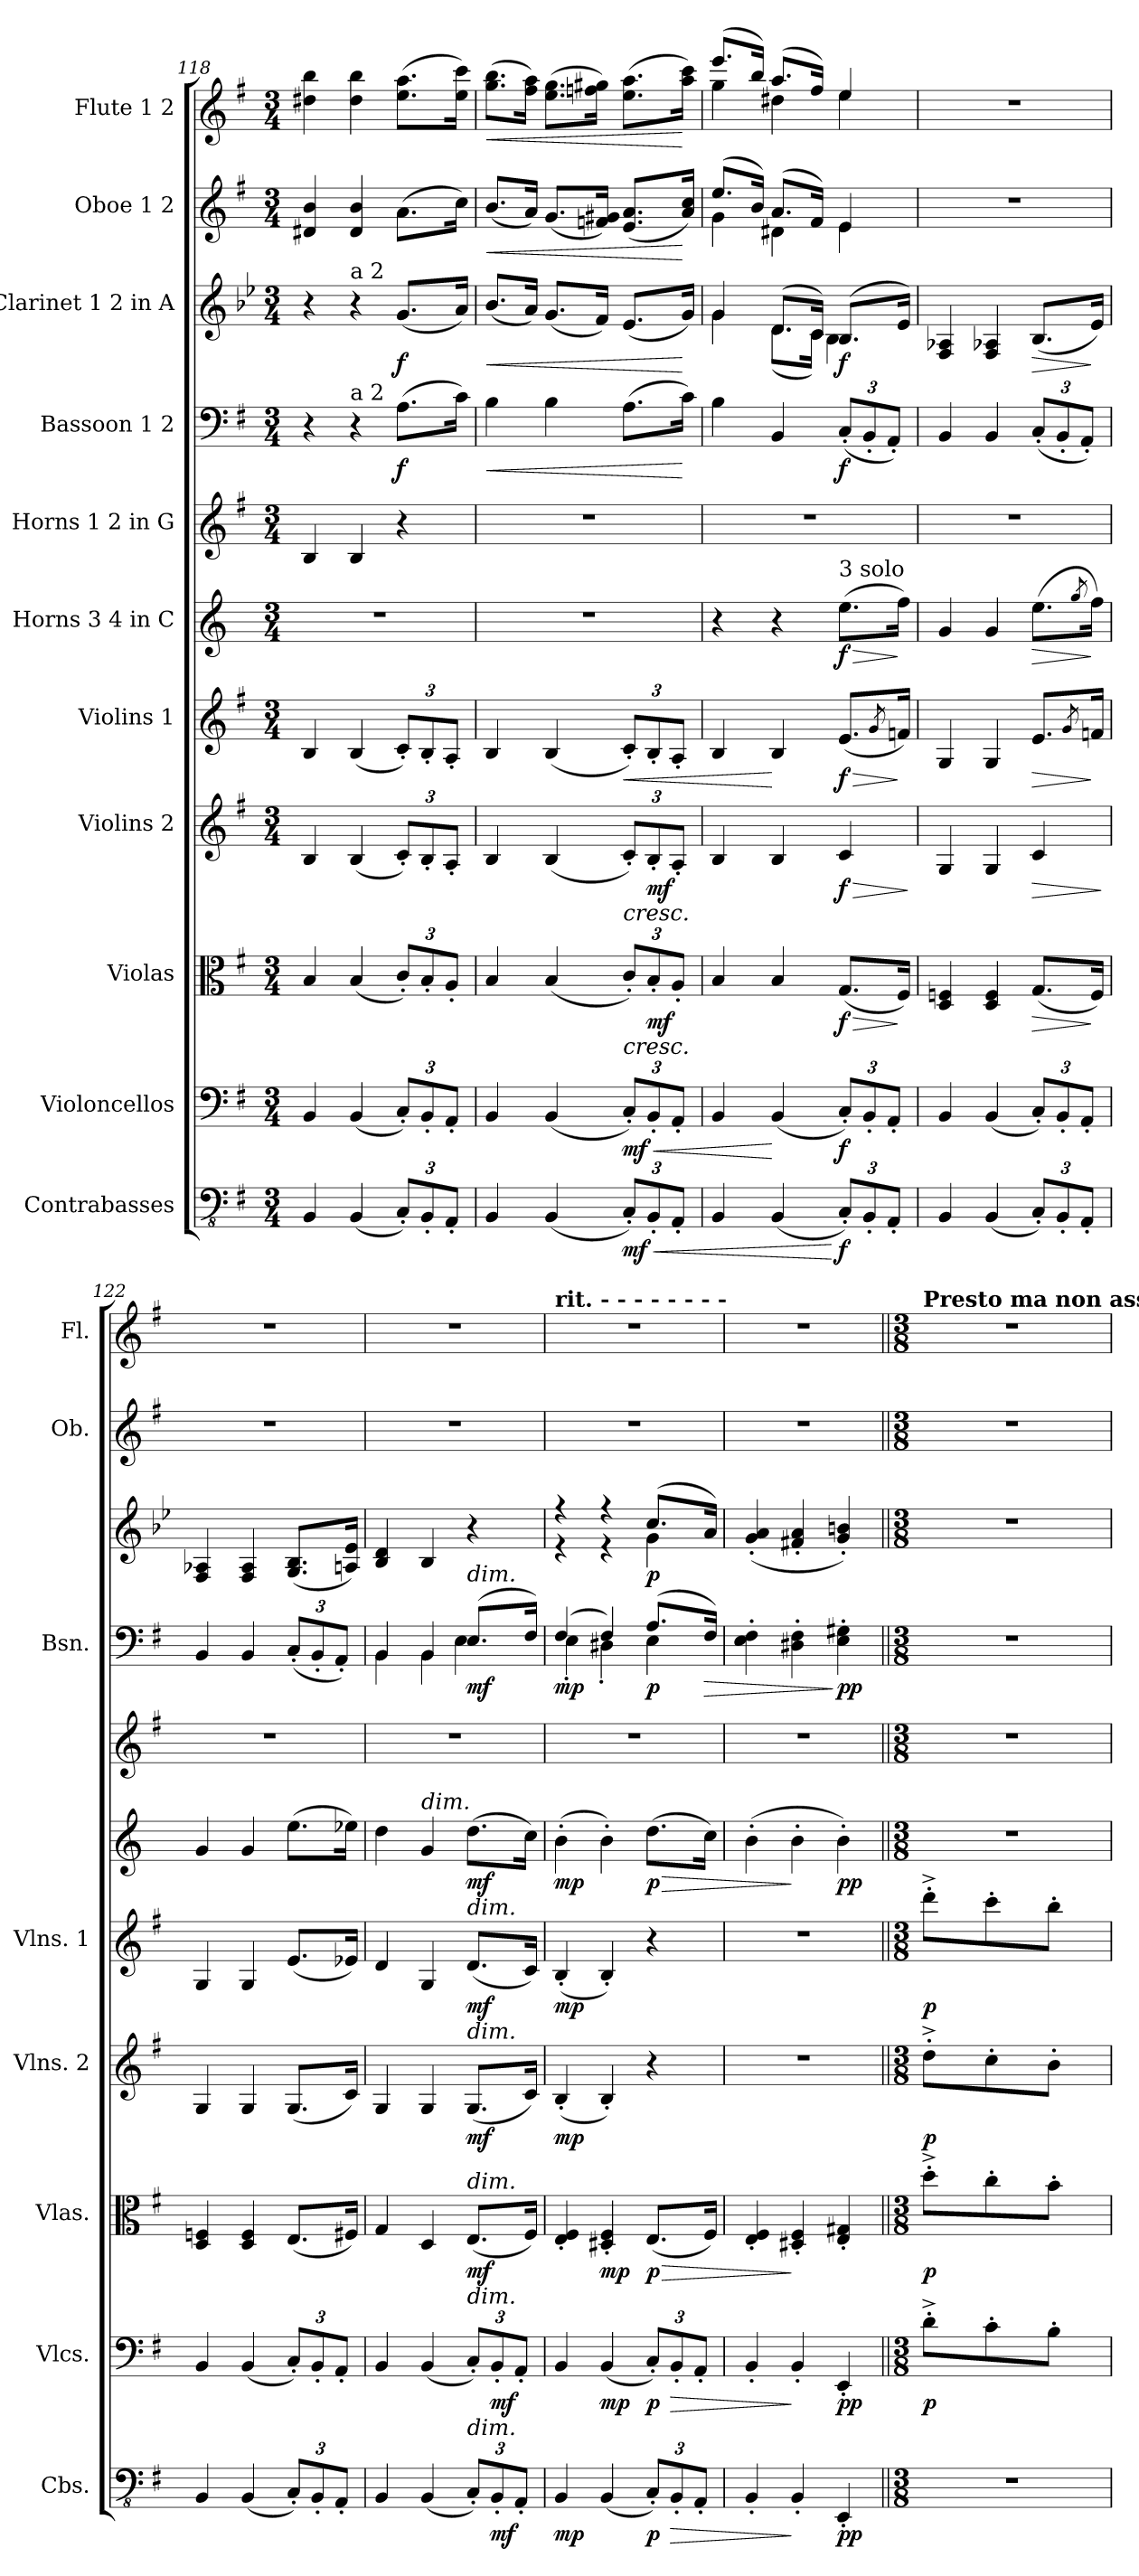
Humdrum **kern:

**kern	**dynam	**kern	**dynam	**kern	**dynam	**kern	**dynam	**kern	**dynam	**kern	**dynam	**kern	**kern	**dynam	**kern	**dynam	**kern	**dynam	**kern	**dynam
*part11	*part11	*part10	*part10	*part9	*part9	*part8	*part8	*part7	*part7	*part6	*part6	*part5	*part4	*part4	*part3	*part3	*part2	*part2	*part1	*part1
*staff11	*staff11	*staff10	*staff10	*staff9	*staff9	*staff8	*staff8	*staff7	*staff7	*staff6	*staff6	*staff5	*staff4	*staff4	*staff3	*staff3	*staff2	*staff2	*staff1	*staff1
*I"Contrabasses	*	*I"Violoncellos	*	*I"Violas	*	*I"Violins 2	*	*I"Violins 1	*	*I"Horns 3 4 in C	*	*I"Horns 1 2 in G	*I"Bassoon 1 2	*	*I"Clarinet 1 2 in A	*	*I"Oboe 1 2	*	*I"Flute 1 2	*
*I'Cbs.	*	*I'Vlcs.	*	*I'Vlas.	*	*I'Vlns. 2	*	*I'Vlns. 1	*	*	*	*	*I'Bsn.	*	*	*	*I'Ob.	*	*I'Fl.	*
!!LO:PB:g=z
*clefFv4	*	*clefF4	*	*clefC3	*	*clefG2	*	*clefG2	*	*clefG2	*	*clefG2	*clefF4	*	*clefG2	*	*clefG2	*	*clefG2	*
*	*	*	*	*	*	*	*	*	*	*ITrd7c12	*	*ITrd10c17	*	*	*ITrd2c3	*	*	*	*	*
*k[f#]	*	*k[f#]	*	*k[f#]	*	*k[f#]	*	*k[f#]	*	*k[]	*	*k[f#]	*k[f#]	*	*k[f#]	*	*k[f#]	*	*k[f#]	*
*M3/4	*	*M3/4	*	*M3/4	*	*M3/4	*	*M3/4	*	*M3/4	*	*M3/4	*M3/4	*	*M3/4	*	*M3/4	*	*M3/4	*
=118	=118	=118	=118	=118	=118	=118	=118	=118	=118	=118	=118	=118	=118	=118	=118	=118	=118	=118	=118	=118
4BBB/	.	4BB/	.	4B/	.	4B/	.	4B/	.	2.r	.	4BB/	4r	.	4r	.	4d#X/ 4b/	.	4dd#X\ 4bb\	.
!	!	!	!	!	!	!	!	!	!	!	!	!	!	!	!LO:TX:a:t=a 2	!	!	!	!	!
!	!	!	!	!	!	!	!	!	!	!	!	!	!LO:TX:a:t=a 2	!	!	!	!	!	!	!
(<4BBB/	.	(<4BB/	.	(<4B/	.	(<4B/	.	(<4B/	.	.	.	4BB/	4r	.	4r	.	4d#/ 4b/	.	4dd#\ 4bb\	.
*Xbrackettup	*	*Xbrackettup	*	*Xbrackettup	*	*Xbrackettup	*	*Xbrackettup	*	*	*	*	*	*	*	*	*	*	*	*
!	!	!	!	!	!	!	!	!	!	!	!	!	!	!LO:DY:b	!	!LO:DY:b	!	!	!	!
12CC'/L)	.	12C'/L)	.	12c'/L)	.	12c'/L)	.	12c'/L)	.	.	.	4r	(>8.A\L	f	(<8.e/L	f	(>8.a\L	.	(>8.ee\ 8.aa\L	.
12BBB'/	.	12BB'/	.	12B'/	.	12B'/	.	12B'/	.	.	.	.	.	.	.	.	.	.	.	.
12AAA'/J	.	12AA'/J	.	12A'/J	.	12A'/J	.	12A'/J	.	.	.	.	.	.	.	.	.	.	.	.
.	.	.	.	.	.	.	.	.	.	.	.	.	16c\Jk)	.	16f#/Jk)	.	16cc\Jk)	.	16ee\ 16ccc\Jk)	.
=119	=119	=119	=119	=119	=119	=119	=119	=119	=119	=119	=119	=119	=119	=119	=119	=119	=119	=119	=119	=119
!	!	!	!	!	!	!	!	!	!	!	!	!	!	!LO:HP:b	!	!LO:HP:b	!	!LO:HP:b	!	!LO:HP:b
4BBB/	.	4BB/	.	4B/	.	4B/	.	4B/	.	2.r	.	2.r	4B\	<	(<8.g/L	<	(<8.b/L	<	(>8.gg\ 8.bb\L	<
.	.	.	.	.	.	.	.	.	.	.	.	.	.	.	16f#/Jk)	.	16a/Jk)	.	16ff#\ 16aa\Jk)	.
(<4BBB/	.	(<4BB/	.	(<4B/	.	(<4B/	.	(<4B/	.	.	.	.	4B\	.	(<8.e/L	.	(<8.g/L	.	(>8.ee\ 8.gg\L	.
.	.	.	.	.	.	.	.	.	.	.	.	.	.	.	16d/Jk)	.	16fn/ 16g#X/Jk)	.	16ffn\ 16gg#X\Jk)	.
!	!LO:HP:b	!	!LO:HP:b	!	!LO:HP:b	!	!LO:HP:b	!	!LO:HP:b	!	!	!	!	!	!	!	!	!	!	!
!	!LO:DY:n=1:b	!	!LO:DY:n=1:b	!	!	!	!	!	!	!	!	!	!	!	!	!	!	!	!	!
12CC'/L)	< mf	12C'/L)	< mf	12c'/L)	<	12c'/L)	<	12c'/L)	<	.	.	.	(>8.A\L	.	(<8.c/L	.	(<8.e/ 8.a/L	.	(>8.ee\ 8.aa\L	.
!	!	!	!	!	!LO:DY:b	!	!LO:DY:b	!	!	!	!	!	!	!	!	!	!	!	!	!
12BBB'/	.	12BB'/	.	12B'/	mf	12B'/	mf	12B'/	.	.	.	.	.	.	.	.	.	.	.	.
12AAA'/J	.	12AA'/J	.	12A'/J	.	12A'/J	.	12A'/J	.	.	.	.	.	.	.	.	.	.	.	.
.	.	.	.	.	.	.	.	.	.	.	.	.	16c\Jk)	[	16e/Jk)	[	16a/ 16cc/Jk)	[	16aa\ 16ccc\Jk)	[
.	.	.	.	.	.	.	[	.	.	.	.	.	.	.	.	.	.	.	.	.
=120	=120	=120	=120	=120	=120	=120	=120	=120	=120	=120	=120	=120	=120	=120	=120	=120	=120	=120	=120	=120
*	*	*	*	*	*	*	*	*	*	*	*	*	*	*	*^	*	*^	*	*^	*
4BBB/	.	4BB/	.	4B/	.	4B/	.	4B/	.	4r	.	2.r	4B\	.	4e/	4e\	.	(>8.ee/L	4g\	.	(>8.eee/L	4gg\	.
.	.	.	.	.	.	.	.	.	.	.	.	.	.	.	.	.	.	16b/Jk)	.	.	16bb/Jk)	.	.
(<4BBB/	.	(<4BB/	[	4B/	[	4B/	.	4B/	[	4r	.	.	4BB/	.	(>8.B/L	(<8.B\L	.	(>8.a/L	4d#X\	.	(>8.aa/L	4dd#X\	.
.	.	.	.	.	.	.	.	.	.	.	.	.	.	.	16A/Jk)	16A\Jk)	.	16f#/Jk)	.	.	16ff#/Jk)	.	.
!	!	!	!	!	!LO:HP:b	!	!LO:HP:b	!	!LO:HP:b	!	!LO:HP:b	!	!	!	!	!	!	!	!	!	!	!	!
*	*	*	*	*	*	*	*	*	*	*	*	*	*Xbrackettup	*	*	*	*	*	*	*	*	*	*
!	!	!	!	!	!	!	!	!	!	!LO:TX:a:t=3 solo	!	!	!	!	!	!	!	!	!	!	!	!	!
!	!LO:DY:n=1:b	!	!LO:DY:b	!	!LO:DY:n=1:b	!	!LO:DY:n=1:b	!	!LO:DY:n=1:b	!	!LO:DY:n=1:b	!	!	!LO:DY:b	!	!	!LO:DY:b	!	!	!	!	!	!
12CC'/L)	[ f	12C'/L)	f	(<8.G/L	> f	4c/	> f	(<8.e/L	> f	(>8.e\L	> f	.	(<12C'/L	f	(>8.G/L	4G\	f	4e/	4e\	.	4ee/	4ee\	.
12BBB'/	.	12BB'/	.	.	.	.	.	.	.	.	.	.	12BB'/	.	.	.	.	.	.	.	.	.	.
12AAA'/J	.	12AA'/J	.	.	.	.	.	.	.	.	.	.	12AA'/J)	.	.	.	.	.	.	.	.	.	.
.	.	.	.	.	.	.	.	8qg/	.	.	.	.	.	.	.	.	.	.	.	.	.	.	.
.	.	.	.	16F#/Jk)	]	.	.	16fn/Jk)	]	16f\Jk)	]	.	.	.	16c/Jk)	.	.	.	.	.	.	.	.
*	*	*	*	*	*	*	*	*	*	*	*	*	*	*	*v	*v	*	*	*	*	*v	*v	*
*	*	*	*	*	*	*	*	*	*	*	*	*	*	*	*	*	*v	*v	*	*	*
.	.	.	.	.	.	.	]	.	.	.	.	.	.	.	.	.	.	.	.	.
=121	=121	=121	=121	=121	=121	=121	=121	=121	=121	=121	=121	=121	=121	=121	=121	=121	=121	=121	=121	=121
4BBB/	.	4BB/	.	4D/ 4Fn/	.	4G/	.	4G/	.	4G/	.	2.r	4BB/	.	4D/ 4Fn/	.	2.r	.	2.r	.
(<4BBB/	.	(<4BB/	.	4D/ 4F/	.	4G/	.	4G/	.	4G/	.	.	4BB/	.	4D/ 4Fn/	.	.	.	.	.
!	!	!	!	!	!LO:HP:b	!	!LO:HP:b	!	!LO:HP:b	!	!LO:HP:b	!	!	!	!	!LO:HP:b	!	!	!	!
12CC'/L)	.	12C'/L)	.	(<8.G/L	>	4c/	>	8.e/L	>	(>8.e\L	>	.	(<12C'/L	.	(<8.G/L	>	.	.	.	.
12BBB'/	.	12BB'/	.	.	.	.	.	.	.	.	.	.	12BB'/	.	.	.	.	.	.	.
12AAA'/J	.	12AA'/J	.	.	.	.	.	.	.	.	.	.	12AA'/J)	.	.	.	.	.	.	.
.	.	.	.	.	.	.	.	8qg/	.	8qg/	.	.	.	.	.	.	.	.	.	.
.	.	.	.	16F/Jk)	]	.	.	16fn/Jk	]	16f\Jk)	]	.	.	.	16c/Jk)	]	.	.	.	.
.	.	.	.	.	.	.	]	.	.	.	.	.	.	.	.	.	.	.	.	.
=122	=122	=122	=122	=122	=122	=122	=122	=122	=122	=122	=122	=122	=122	=122	=122	=122	=122	=122	=122	=122
4BBB/	.	4BB/	.	4D/ 4Fn/	.	4G/	.	4G/	.	4G/	.	2.r	4BB/	.	4D/ 4Fn/	.	2.r	.	2.r	.
(<4BBB/	.	(<4BB/	.	4D/ 4F/	.	4G/	.	4G/	.	4G/	.	.	4BB/	.	4D/ 4F/	.	.	.	.	.
12CC'/L)	.	12C'/L)	.	(<8.E/L	.	(<8.G/L	.	(<8.e/L	.	(>8.e\L	.	.	(<12C'/L	.	(<8.E/ 8.G/L	.	.	.	.	.
12BBB'/	.	12BB'/	.	.	.	.	.	.	.	.	.	.	12BB'/	.	.	.	.	.	.	.
12AAA'/J	.	12AA'/J	.	.	.	.	.	.	.	.	.	.	12AA'/J)	.	.	.	.	.	.	.
.	.	.	.	16F#X/Jk)	.	16c/Jk)	.	16e-X/Jk)	.	16e-X\Jk)	.	.	.	.	16F#X/ 16c/Jk)	.	.	.	.	.
!!LO:PB:g=z
=123	=123	=123	=123	=123	=123	=123	=123	=123	=123	=123	=123	=123	=123	=123	=123	=123	=123	=123	=123	=123
*	*	*	*	*	*	*	*	*	*	*	*	*	*^	*	*	*	*	*	*	*
4BBB/	.	4BB/	.	4G/	.	4G/	.	4d/	.	4d\	.	2.r	4BB/	4BB\	.	4G/ 4B/	.	2.r	.	2.r	.
!	!	!	!	!	!	!	!	!	!	!LO:TX:a:i:t=dim.	!	!	!	!	!	!	!	!	!	!	!
(<4BBB/	.	(<4BB/	.	4D/	.	4G/	.	4G/	.	4G/	.	.	4BB/	4BB\	.	4G/	.	.	.	.	.
!	!	!	!	!	!	!	!	!	!	!	!	!	!LO:TX:a:i:t=dim.	!	!	!	!	!	!	!	!
!	!	!	!	!	!	!	!	!LO:TX:a:i:t=dim.	!	!	!	!	!	!	!	!	!	!	!	!	!
!	!	!	!	!	!	!LO:TX:a:i:t=dim.	!	!	!	!	!	!	!	!	!	!	!	!	!	!	!
!	!	!	!	!LO:TX:a:i:t=dim.	!	!	!	!	!	!	!	!	!	!	!	!	!	!	!	!	!
!	!	!LO:TX:a:i:t=dim.	!	!	!	!	!	!	!	!	!	!	!	!	!	!	!	!	!	!	!
!LO:TX:a:i:t=dim.	!	!	!	!	!	!	!	!	!	!	!	!	!	!	!	!	!	!	!	!	!
!	!	!	!	!	!LO:DY:b	!	!LO:DY:b	!	!LO:DY:b	!	!LO:DY:b	!	!	!	!LO:DY:b	!	!	!	!	!	!
12CC'/L)	.	12C'/L)	.	(<8.E/L	mf	(<8.G/L	mf	(<8.d/L	mf	(>8.d\L	mf	.	(>8.E/L	4E\	mf	4r	.	.	.	.	.
!	!LO:DY:b	!	!LO:DY:b	!	!	!	!	!	!	!	!	!	!	!	!	!	!	!	!	!	!
12BBB'/	mf	12BB'/	mf	.	.	.	.	.	.	.	.	.	.	.	.	.	.	.	.	.	.
12AAA'/J	.	12AA'/J	.	.	.	.	.	.	.	.	.	.	.	.	.	.	.	.	.	.	.
.	.	.	.	16F#/Jk)	.	16c/Jk)	.	16c/Jk)	.	16c\Jk)	.	.	16F#/Jk)	.	.	.	.	.	.	.	.
=124	=124	=124	=124	=124	=124	=124	=124	=124	=124	=124	=124	=124	=124	=124	=124	=124	=124	=124	=124	=124	=124
*	*	*	*	*	*	*	*	*	*	*	*	*	*	*	*	*^	*	*	*	*	*
!	!	!	!	!	!	!	!	!	!	!	!	!	!	!	!	!	!	!	!	!	!LO:TX:a:B:t=rit. -  -  -  -  -  -  -  -	!
!	!LO:DY:b	!	!	!	!	!	!LO:DY:b	!	!LO:DY:b	!	!LO:DY:b	!	!	!	!LO:DY:b	!	!	!	!	!	!	!
4BBB/	mp	4BB/	.	4E/' 4F#/'	.	(<4B'/	mp	(<4B'/	mp	(>4B'\	mp	2.r	(>4F#/	4E'\	mp	4r	4r	.	2.r	.	2.r	.
!	!	!	!LO:DY:b	!	!LO:DY:b	!	!	!	!	!	!	!	!	!	!	!	!	!	!	!	!	!
(<4BBB/	.	(<4BB/	mp	4D#X/' 4F#/'	mp	4B'/)	.	4B'/)	.	4B'\)	.	.	4F#/)	4D#X'\	.	4r	4r	.	.	.	.	.
!	!LO:DY:b	!	!LO:DY:b	!	!LO:HP:b	!	!	!	!	!	!LO:HP:b	!	!	!	!	!	!	!	!	!	!	!
!	!	!	!	!	!LO:DY:n=1:b	!	!	!	!	!	!LO:DY:n=1:b	!	!	!	!LO:DY:b	!	!	!LO:DY:b	!	!	!	!
12CC'/L)	p	12C'/L)	p	(<8.E/L	> p	4r	.	4r	.	(>8.d\L	> p	.	(>8.A/L	4E\	p	(>8.a/L	4e\	p	.	.	.	.
!	!LO:HP:b	!	!LO:HP:b	!	!	!	!	!	!	!	!	!	!	!	!	!	!	!	!	!	!	!
12BBB'/	>	12BB'/	>	.	.	.	.	.	.	.	.	.	.	.	.	.	.	.	.	.	.	.
12AAA'/J	.	12AA'/J	.	.	.	.	.	.	.	.	.	.	.	.	.	.	.	.	.	.	.	.
!	!	!	!	!	!	!	!	!	!	!	!	!	!	!	!LO:HP:b	!	!	!	!	!	!	!
.	.	.	.	16F#/Jk)	.	.	.	.	.	16c\Jk)	.	.	16F#/Jk)	.	>	16f#/Jk)	.	.	.	.	.	.
*	*	*	*	*	*	*	*	*	*	*	*	*	*v	*v	*	*	*	*	*	*	*	*
*	*	*	*	*	*	*	*	*	*	*	*	*	*	*	*v	*v	*	*	*	*	*
=125	=125	=125	=125	=125	=125	=125	=125	=125	=125	=125	=125	=125	=125	=125	=125	=125	=125	=125	=125	=125
4BBB'/	.	4BB'/	.	4E/' 4F#/'	.	2.r	.	2.r	.	(>4B'\	.	2.r	4E\' 4F#\'	.	(<4e/' 4f#/'	.	2.r	.	2.r	.
4BBB'/	]	4BB'/	]	4D#X/' 4F#/'	]	.	.	.	.	4B'\	]	.	4D#X\' 4F#\'	.	4d#X/' 4f#/'	.	.	.	.	.
!	!LO:DY:b	!	!LO:DY:b	!	!	!	!	!	!	!	!LO:DY:b	!	!	!LO:DY:n=1:b	!	!	!	!	!	!
4EEE'/	pp	4EE'/	pp	4E/' 4G#X/'	.	.	.	.	.	4B'\)	pp	.	4E\' 4G#X\'	] pp	4e/' 4g#X/')	.	.	.	.	.
=126||	=126||	=126||	=126||	=126||	=126||	=126||	=126||	=126||	=126||	=126||	=126||	=126||	=126||	=126||	=126||	=126||	=126||	=126||	=126||	=126||
*M3/8	*	*M3/8	*	*M3/8	*	*M3/8	*	*M3/8	*	*M3/8	*	*M3/8	*M3/8	*	*M3/8	*	*M3/8	*	*M3/8	*
!	!	!	!	!	!	!	!	!	!	!	!	!	!	!	!	!	!	!	!LO:TX:a:B:t=Presto ma non assai	!
!	!	!	!LO:DY:b	!	!LO:DY:b	!	!LO:DY:b	!	!LO:DY:b	!	!	!	!	!	!	!	!	!	!	!
4.r	.	8d'^\L	p	8dd'^\L	p	8dd'^\L	p	8ddd'^\L	p	4.r	.	4.r	4.r	.	4.r	.	4.r	.	4.r	.
.	.	8c'\	.	8cc'\	.	8cc'\	.	8ccc'\	.	.	.	.	.	.	.	.	.	.	.	.
.	.	8B'\J	.	8b'\J	.	8b'\J	.	8bb'\J	.	.	.	.	.	.	.	.	.	.	.	.
=	=	=	=	=	=	=	=	=	=	=	=	=	=	=	=	=	=	=	=	=
*-	*-	*-	*-	*-	*-	*-	*-	*-	*-	*-	*-	*-	*-	*-	*-	*-	*-	*-	*-	*-
